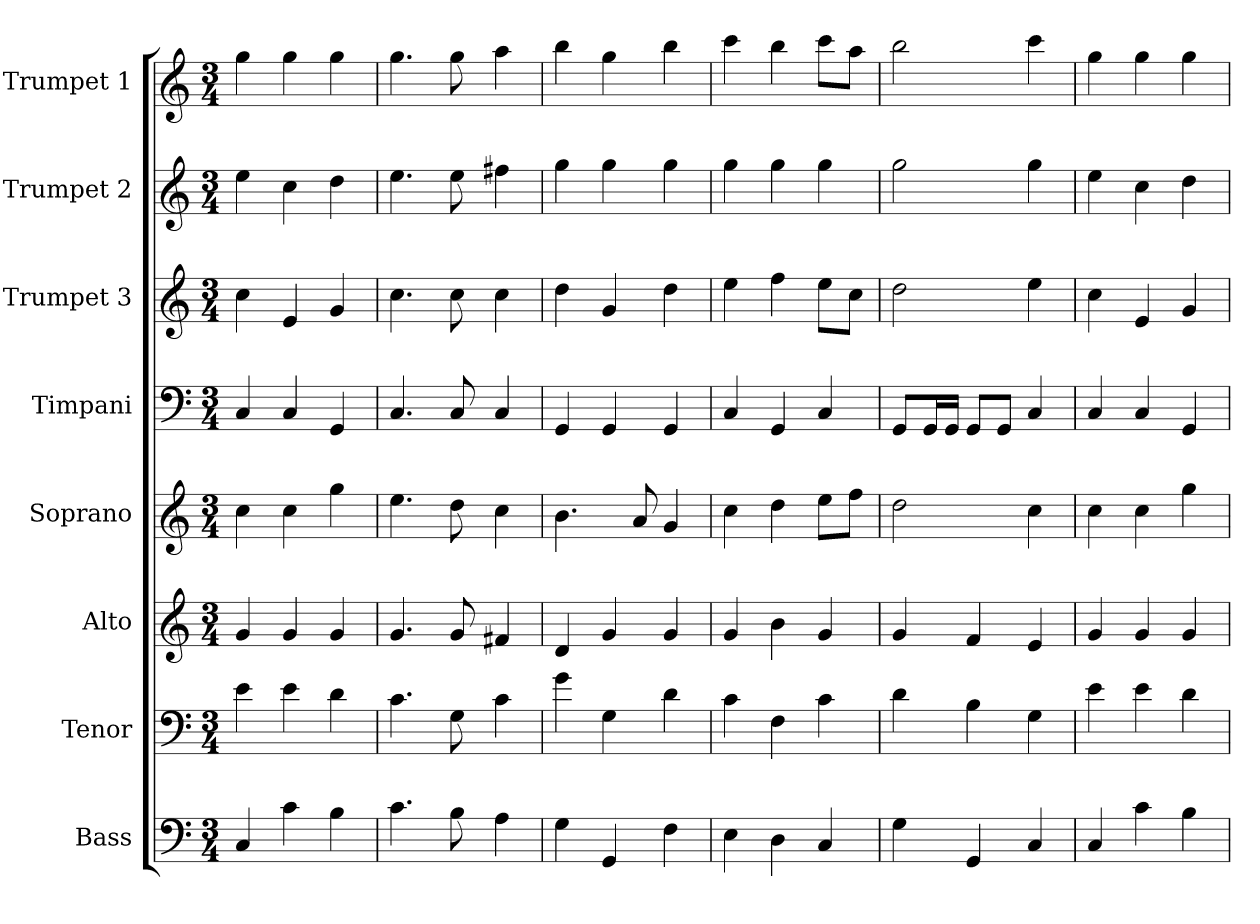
**kern	**kern	**kern	**kern	**kern	**kern	**kern	**kern
*part8	*part7	*part6	*part5	*part4	*part3	*part2	*part1
*staff8	*staff7	*staff6	*staff5	*staff4	*staff3	*staff2	*staff1
*I"Bass	*I"Tenor	*I"Alto	*I"Soprano	*I"Timpani	*I"Trumpet 3	*I"Trumpet 2	*I"Trumpet 1
*I'B.	*I'T.	*I'A.	*I'S.	*I'Timpani	*I'Trump 3	*I'Trump 2	*I'Trump 1
*clefF4	*clefF4	*clefG2	*clefG2	*clefF4	*clefG2	*clefG2	*clefG2
*	*	*	*	*	*ITrd1c2	*ITrd1c2	*ITrd1c2
*k[]	*k[]	*k[]	*k[]	*k[]	*k[b-e-]	*k[b-e-]	*k[b-e-]
*C:	*C:	*C:	*C:	*C:	*B-:	*B-:	*B-:
*M3/4	*M3/4	*M3/4	*M3/4	*M3/4	*M3/4	*M3/4	*M3/4
=1	=1	=1	=1	=1	=1	=1	=1
4C/	4e\	4g/	4cc\	4C/	4b-\	4dd\	4ff\
4c\	4e\	4g/	4cc\	4C/	4d/	4b-\	4ff\
4B\	4d\	4g/	4gg\	4GG/	4f/	4cc\	4ff\
=2	=2	=2	=2	=2	=2	=2	=2
4.c\	4.c\	4.g/	4.ee\	4.C/	4.b-\	4.dd\	4.ff\
8B\	8G\	8g/	8dd\	8C/	8b-\	8dd\	8ff\
4A\	4c\	4f#X/	4cc\	4C/	4b-\	4een\	4gg\
=3	=3	=3	=3	=3	=3	=3	=3
4G\	4g\	4d/	4.b\	4GG/	4cc\	4ff\	4aa\
4GG/	4G\	4g/	.	4GG/	4f/	4ff\	4ff\
.	.	.	8a/	.	.	.	.
4F\	4d\	4g/	4g/	4GG/	4cc\	4ff\	4aa\
=4	=4	=4	=4	=4	=4	=4	=4
4E\	4c\	4g/	4cc\	4C/	4dd\	4ff\	4bb-\
4D\	4F\	4b\	4dd\	4GG/	4ee-\	4ff\	4aa\
4C/	4c\	4g/	8ee\L	4C/	8dd\L	4ff\	8bb-\L
.	.	.	8ff\J	.	8b-\J	.	8gg\J
=5	=5	=5	=5	=5	=5	=5	=5
4G\	4d\	4g/	2dd\	8GG/L	2cc\	2ff\	2aa\
.	.	.	.	16GG/L	.	.	.
.	.	.	.	16GG/JJ	.	.	.
4GG/	4B\	4f/	.	8GG/L	.	.	.
.	.	.	.	8GG/J	.	.	.
4C/	4G\	4e/	4cc\	4C/	4dd\	4ff\	4bb-\
=6	=6	=6	=6	=6	=6	=6	=6
4C/	4e\	4g/	4cc\	4C/	4b-\	4dd\	4ff\
4c\	4e\	4g/	4cc\	4C/	4d/	4b-\	4ff\
4B\	4d\	4g/	4gg\	4GG/	4f/	4cc\	4ff\
=	=	=	=	=	=	=	=
*-	*-	*-	*-	*-	*-	*-	*-
